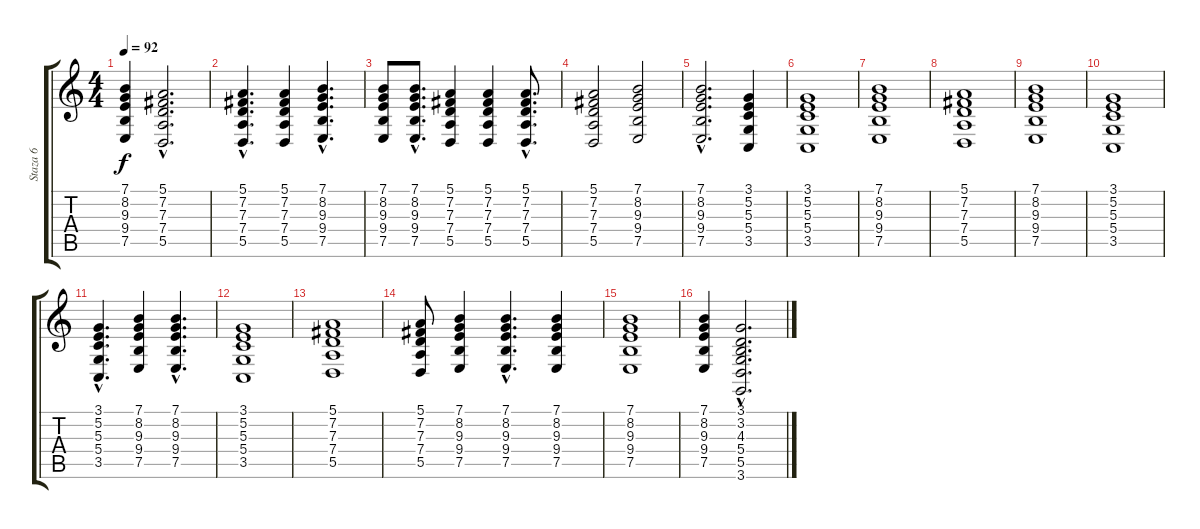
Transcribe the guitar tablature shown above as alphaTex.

\track ("Staza 6" "Staza 6") {instrument drawbarorgan}
\staff {score tabs}
\tuning (E4 B3 G3 D3 A2 E2) {hide}
\ts (4 4)
\tempo 92
\clef g2
\ks c
(7.1 8.2 9.3 9.4 7.5).4{dy f} (5.1{hac} 7.2{hac} 7.3{hac} 7.4{hac} 5.5{hac}).2{d} |
(5.1{hac} 7.2{hac} 7.3{hac} 7.4{hac} 5.5{hac}).4{d} (5.1 7.2 7.3 7.4 5.5).4 (7.1{hac} 8.2{hac} 9.3{hac} 9.4{hac} 7.5{hac}).4{d} |
(7.1 8.2 9.3 9.4 7.5).8 (7.1{hac} 8.2{hac} 9.3{hac} 9.4{hac} 7.5{hac}).8{d} (5.1 7.2 7.3 7.4 5.5).4 (5.1 7.2 7.3 7.4 5.5).4 (5.1{hac} 7.2{hac} 7.3{hac} 7.4{hac} 5.5{hac}).8{d} |
(5.1 7.2 7.3 7.4 5.5).2 (7.1 8.2 9.3 9.4 7.5).2 |
(7.1{hac} 8.2{hac} 9.3{hac} 9.4{hac} 7.5{hac}).2{d} (3.1 5.2 5.3 5.4 3.5).4 |
(3.1 5.2 5.3 5.4 3.5).1 |
(7.1 8.2 9.3 9.4 7.5).1 |
(5.1 7.2 7.3 7.4 5.5).1 |
(7.1 8.2 9.3 9.4 7.5).1 |
(3.1 5.2 5.3 5.4 3.5).1 |
(3.1{hac} 5.2{hac} 5.3{hac} 5.4{hac} 3.5{hac}).4{d} (7.1 8.2 9.3 9.4 7.5).4 (7.1{hac} 8.2{hac} 9.3{hac} 9.4{hac} 7.5{hac}).4{d} |
(3.1 5.2 5.3 5.4 3.5).1 |
(5.1 7.2 7.3 7.4 5.5).1 |
(5.1 7.2 7.3 7.4 5.5).8 (7.1 8.2 9.3 9.4 7.5).4 (7.1{hac} 8.2{hac} 9.3{hac} 9.4{hac} 7.5{hac}).4{d} (7.1 8.2 9.3 9.4 7.5).4 |
(7.1 8.2 9.3 9.4 7.5).1 |
(7.1 8.2 9.3 9.4 7.5).4 (3.1{hac} 3.2{hac} 4.3{hac} 5.4{hac} 5.5{hac} 3.6{hac}).2{d}
